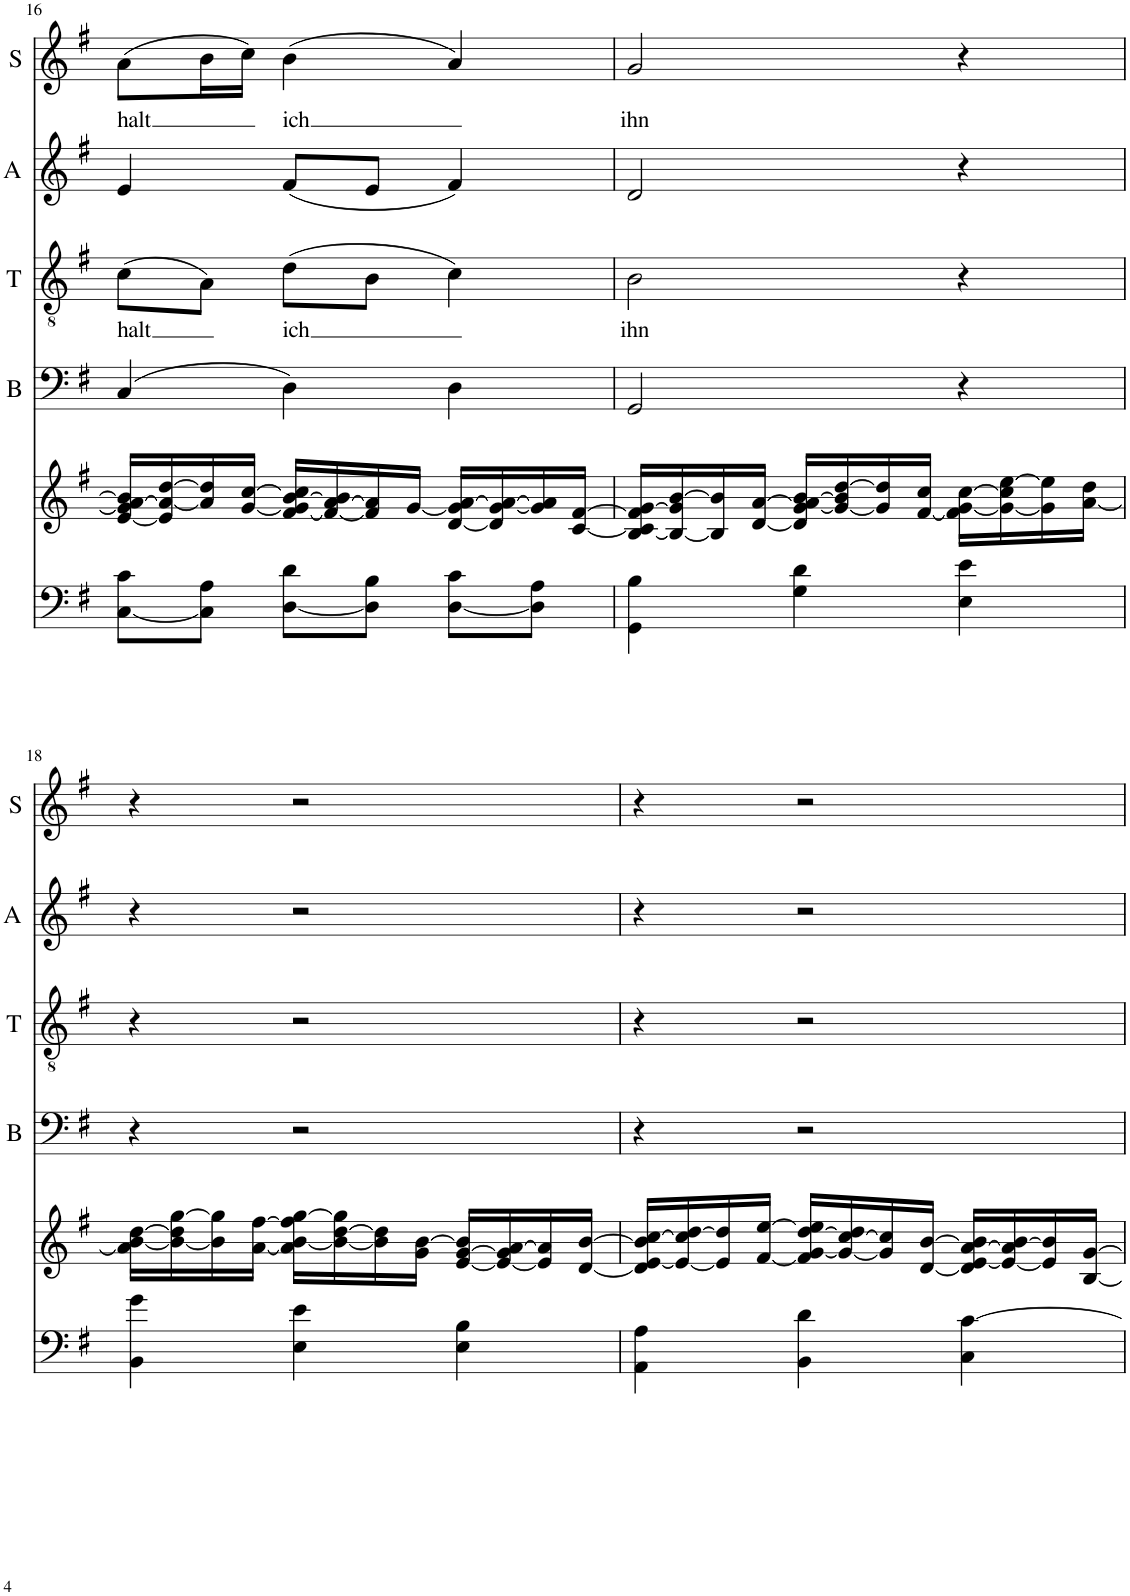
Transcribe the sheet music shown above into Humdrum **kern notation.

**kern	**kern	**kern	**kern	**text	**kern	**kern	**text
*part6	*part5	*part4	*part3	*part3	*part2	*part1	*part1
*staff6	*staff5	*staff4	*staff3	*staff3	*staff2	*staff1	*staff1
*I"two	*I"one	*I"B	*I"T	*	*I"A	*I"S	*
*	*	*I'B	*I'T	*	*I'A	*I'S	*
!!LO:PB:g=z
*clefF4	*clefG2	*clefF4	*clefGv2	*	*clefG2	*clefG2	*
*k[f#]	*k[f#]	*k[f#]	*k[f#]	*	*k[f#]	*k[f#]	*
*M3/4	*M3/4	*M3/4	*M3/4	*	*M3/4	*M3/4	*
=16	=16	=16	=16	=16	=16	=16	=16
!	!	!	!	!LO:LY:b	!	!	!LO:LY:b
[8C\ 8c\L	[16e/ 16g/] [16a/ 16b/]LL	(4C/	(8c\L	halt	4e/	(8a\L	halt
.	16e/] 16a/_ [16dd/	.	.	.	.	.	.
8C\] 8A\J	16a/] 16dd/]	.	8A\J)	.	.	16b\L	.
.	[16g/ [16cc/JJ	.	.	.	.	16cc\JJ)	.
!	!	!	!	!LO:LY:b	!	!	!LO:LY:b
[8D\ 8d\L	[16f#/ 16g/] [16b/ 16cc/]LL	4D\)	(8d\L	ich	(8f#/L	(4b\	ich
.	16f#/_ [16a/ 16b/]	.	.	.	.	.	.
8D\] 8B\J	16f#/] 16a/]	.	8B\J	.	8e/J	.	.
.	[16g/JJ	.	.	.	.	.	.
[8D\ 8c\L	[16d/ 16g/] [16a/LL	4D\	4c\)	.	4f#/)	4a/)	.
.	16d/] [16g/ 16a/_	.	.	.	.	.	.
8D\] 8A\J	16g/] 16a/]	.	.	.	.	.	.
.	[16c/ [16f#/JJ	.	.	.	.	.	.
=17	=17	=17	=17	=17	=17	=17	=17
!	!	!	!	!LO:LY:b	!	!	!LO:LY:b
4GG\ 4B\	[16B/ 16c/] 16f#/] [16g/LL	2GG/	2B\	ihn	2d/	2g/	ihn
.	16B/_ 16g/] [16b/	.	.	.	.	.	.
.	16B/] 16b/]	.	.	.	.	.	.
.	[16d/ [16a/JJ	.	.	.	.	.	.
4G\ 4d\	16d/] [16g/ 16a/] [16b/LL	.	.	.	.	.	.
.	16g/_ 16b/] [16dd/	.	.	.	.	.	.
.	16g/] 16dd/]	.	.	.	.	.	.
.	[16f#/ 16cc/JJ	.	.	.	.	.	.
4E\ 4e\	16f#\] [16g\ [16cc\LL	4r	4r	.	4r	4r	.
.	16g\_ 16cc\] [16ee\	.	.	.	.	.	.
.	16g\] 16ee\]	.	.	.	.	.	.
.	[16a\ 16dd\JJ	.	.	.	.	.	.
!!LO:LB:g=z
=18	=18	=18	=18	=18	=18	=18	=18
4BB\ 4g\	16a\] [16b\ [16dd\LL	4r	4r	.	4r	4r	.
.	16b\_ 16dd\] [16gg\	.	.	.	.	.	.
.	16b\] 16gg\]	.	.	.	.	.	.
.	[16a\ [16ff#\JJ	.	.	.	.	.	.
4E\ 4e\	16a\] [16b\ 16ff#\] [16gg\LL	2r	2r	.	2r	2r	.
.	16b\_ [16dd\ 16gg\]	.	.	.	.	.	.
.	16b\] 16dd\]	.	.	.	.	.	.
.	16g\ [16b\JJ	.	.	.	.	.	.
4E\ 4B\	[16e/ [16g/ 16b/]LL	.	.	.	.	.	.
.	16e/_ 16g/] [16a/	.	.	.	.	.	.
.	16e/] 16a/]	.	.	.	.	.	.
.	[16d/ [16b/JJ	.	.	.	.	.	.
=19	=19	=19	=19	=19	=19	=19	=19
4AA\ 4A\	16d/] [16e/ 16b/] [16cc/LL	4r	4r	.	4r	4r	.
.	16e/_ 16cc/] [16dd/	.	.	.	.	.	.
.	16e/] 16dd/]	.	.	.	.	.	.
.	[16f#/ [16ee/JJ	.	.	.	.	.	.
4BB\ 4d\	16f#/] [16g/ [16dd/ 16ee/]LL	2r	2r	.	2r	2r	.
.	16g/_ [16cc/ 16dd/]	.	.	.	.	.	.
.	16g/] 16cc/]	.	.	.	.	.	.
.	[16d/ [16b/JJ	.	.	.	.	.	.
4C\ [4c\	16d/] [16e/ [16a/ 16b/]LL	.	.	.	.	.	.
.	16e/_ 16a/] [16b/	.	.	.	.	.	.
.	16e/] 16b/]	.	.	.	.	.	.
.	[16B/ [16g/JJ	.	.	.	.	.	.
=	=	=	=	=	=	=	=
*-	*-	*-	*-	*-	*-	*-	*-
